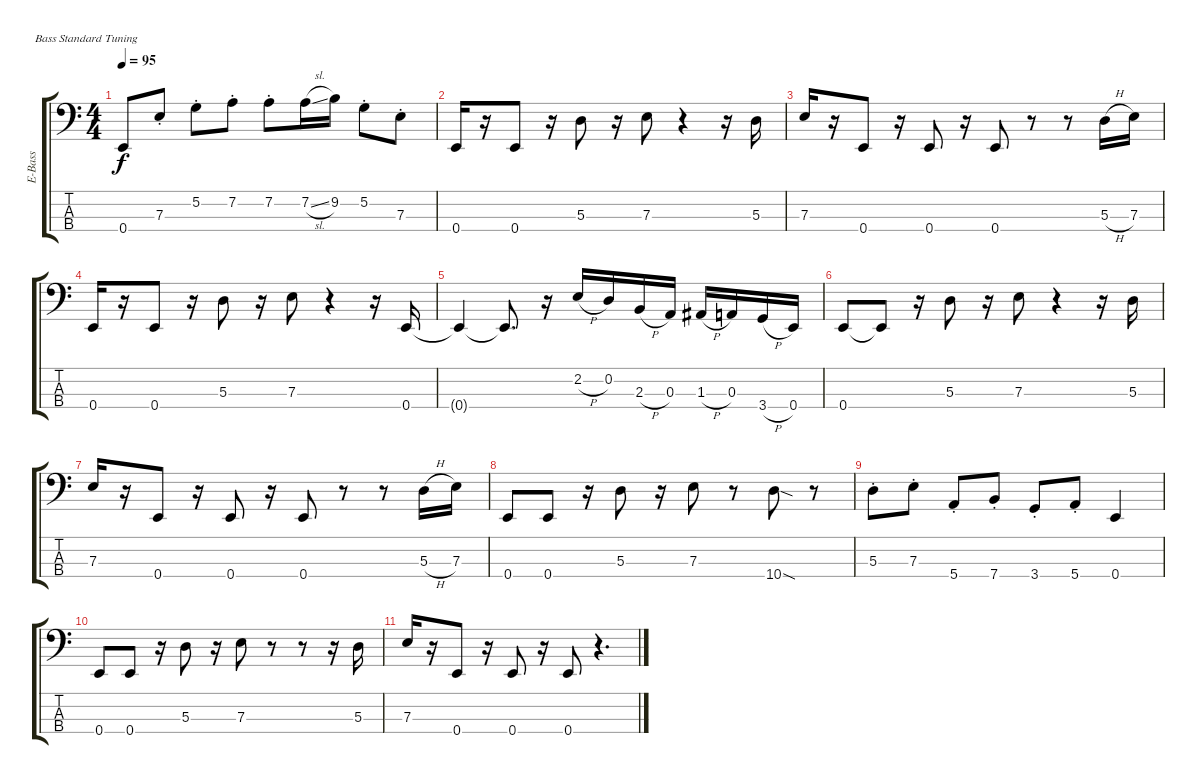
\bracketExtendMode groupsimilarinstruments
\otherSystemsTrackNameOrientation horizontal
\track ("Bass - Roger Waters" "E-Bass") {instrument electricbasspick}
\staff {score tabs}
\tuning (G2 D2 A1 E1)
\ts (4 4)
\tempo 95
\clef f4
\ks c
0.4{t}.8{dy f} 7.3{st}.8 5.2{st}.8 7.2{st}.8 7.2{st}.8 7.2{sl}.16 9.2.16 5.2{st}.8 7.3{st}.8 |
0.4.16 r.16 0.4.8 r.16 5.3.8 r.16 7.3.8 r.4 r.16 5.3.16 |
7.3.16 r.16 0.4.8 r.16 0.4.8 r.16 0.4.8 r.8 r.8 5.3{h}.16 7.3.16 |
0.4.16 r.16 0.4.8 r.16 5.3.8 r.16 7.3.8 r.4 r.16 0.4.16 |
0.4{t}.4 0.4{t}.8{d} r.16 2.2{h}.16 0.2.16 2.3{h}.16 0.3.16 1.3{h acc #}.16 0.3.16 3.4{h}.16 0.4.16 |
0.4.8 0.4{t}.8 r.16 5.3.8 r.16 7.3.8 r.4 r.16 5.3.16 |
7.3.16 r.16 0.4.8 r.16 0.4.8 r.16 0.4.8 r.8 r.8 5.3{h}.16 7.3.16 |
0.4.8 0.4.8 r.16 5.3.8 r.16 7.3.8 r.8 10.4{sod}.8 r.8 |
5.3{st}.8 7.3{st}.8 5.4{st}.8 7.4{st}.8 3.4{st}.8 5.4{st}.8 0.4.4 |
0.4.8 0.4.8 r.16 5.3.8 r.16 7.3.8 r.8 r.8 r.16 5.3.16 |
7.3.16 r.16 0.4.8 r.16 0.4.8 r.16 0.4.8 r.4{d}
